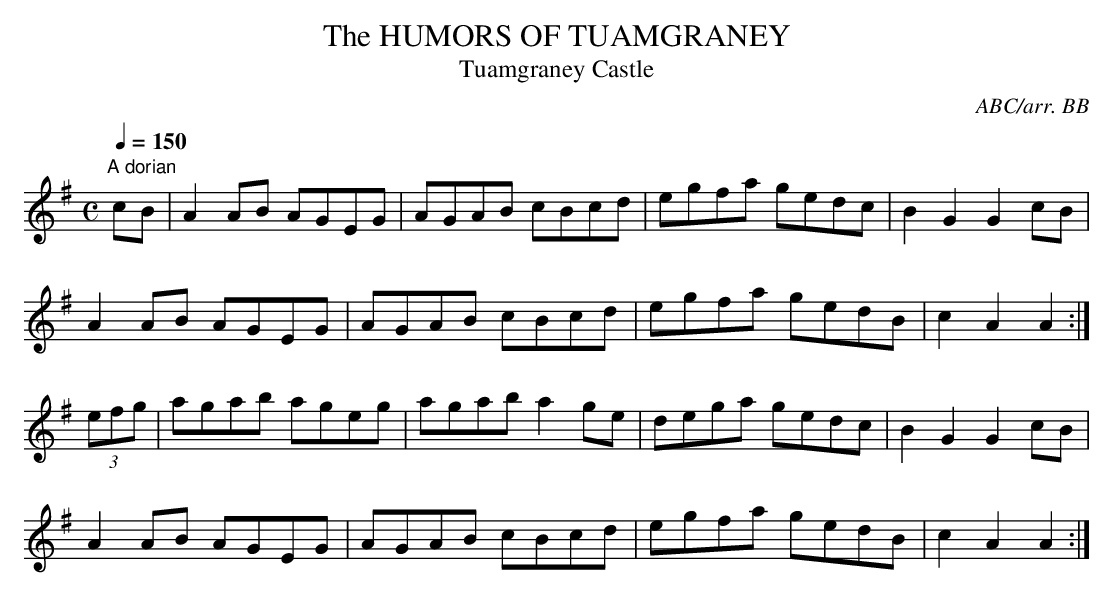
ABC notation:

X:1
T:HUMORS OF TUAMGRANEY, The
T:Tuamgraney Castle
C:ABC/arr. BB
L:1/8
M:C
Q:1/4=150
K:G
"A dorian"
cB|A2AB AGEG|AGAB cBcd|egfa gedc|B2G2 G2cB|
A2AB AGEG|AGAB cBcd|egfa gedB|c2A2 A2:|
(3efg|agab ageg|agab a2 ge|dega gedc|B2G2 G2cB|
A2AB AGEG|AGAB cBcd|egfa gedB|c2A2 A2:|
